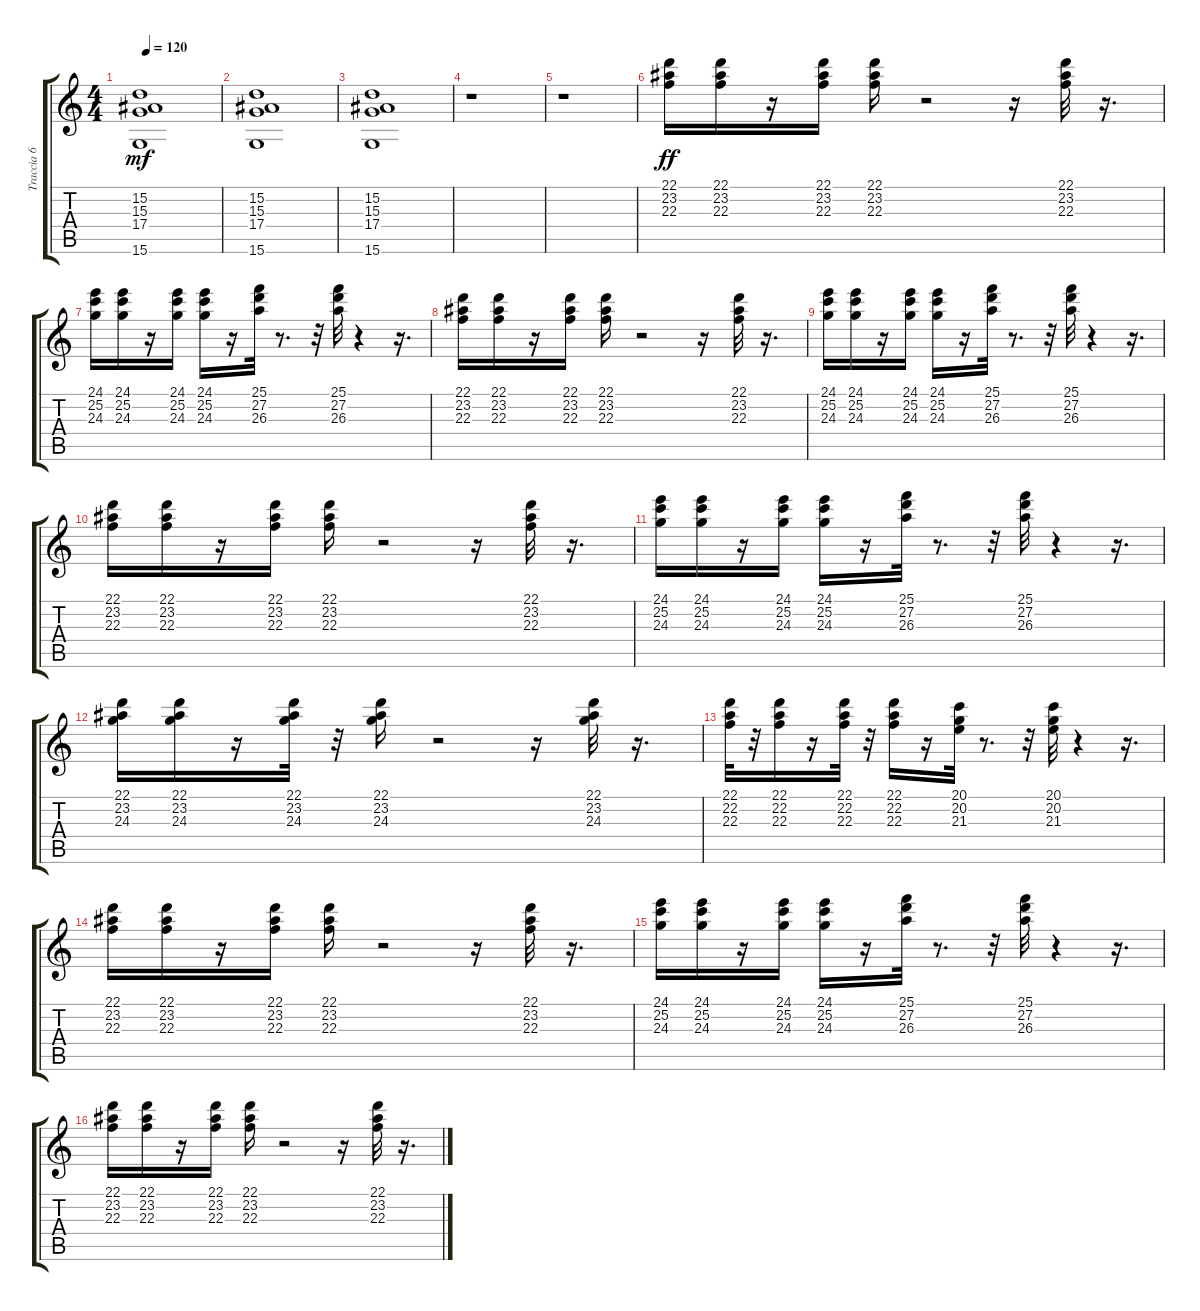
\track ("Traccia 6" "Traccia 6") {instrument drawbarorgan}
\staff {score tabs}
\tuning (E4 B3 G3 D3 A2 E2) {hide}
\ts (4 4)
\tempo 120
\clef g2
\ks c
(15.2 15.3 17.4 15.6).1{dy mf} |
(15.2 15.3 17.4 15.6).1 |
(15.2 15.3 17.4 15.6).1 |
r.1 |
r.1 |
(22.1 23.2 22.3).16{dy ff} (22.1 23.2 22.3).16 r.16 (22.1 23.2 22.3).16 (22.1 23.2 22.3).16 r.2 r.16 (22.1 23.2 22.3).32 r.16{d} |
(24.1 25.2 24.3).16 (24.1 25.2 24.3).16 r.16 (24.1 25.2 24.3).16 (24.1 25.2 24.3).16 r.16 (25.1 27.2 26.3).32 r.8{d} r.32 (25.1 27.2 26.3).32 r.4 r.16{d} |
(22.1 23.2 22.3).16 (22.1 23.2 22.3).16 r.16 (22.1 23.2 22.3).16 (22.1 23.2 22.3).16 r.2 r.16 (22.1 23.2 22.3).32 r.16{d} |
(24.1 25.2 24.3).16 (24.1 25.2 24.3).16 r.16 (24.1 25.2 24.3).16 (24.1 25.2 24.3).16 r.16 (25.1 27.2 26.3).32 r.8{d} r.32 (25.1 27.2 26.3).32 r.4 r.16{d} |
(22.1 23.2 22.3).16 (22.1 23.2 22.3).16 r.16 (22.1 23.2 22.3).16 (22.1 23.2 22.3).16 r.2 r.16 (22.1 23.2 22.3).32 r.16{d} |
(24.1 25.2 24.3).16 (24.1 25.2 24.3).16 r.16 (24.1 25.2 24.3).16 (24.1 25.2 24.3).16 r.16 (25.1 27.2 26.3).32 r.8{d} r.32 (25.1 27.2 26.3).32 r.4 r.16{d} |
(22.1 23.2 24.3).16 (22.1 23.2 24.3).16 r.16 (22.1 23.2 24.3).32 r.32 (22.1 23.2 24.3).16 r.2 r.16 (22.1 23.2 24.3).32 r.16{d} |
(22.1 22.2 22.3).32 r.32 (22.1 22.2 22.3).16 r.16 (22.1 22.2 22.3).32 r.32 (22.1 22.2 22.3).16 r.16 (20.1 20.2 21.3).32 r.8{d} r.32 (20.1 20.2 21.3).32 r.4 r.16{d} |
(22.1 23.2 22.3).16 (22.1 23.2 22.3).16 r.16 (22.1 23.2 22.3).16 (22.1 23.2 22.3).16 r.2 r.16 (22.1 23.2 22.3).32 r.16{d} |
(24.1 25.2 24.3).16 (24.1 25.2 24.3).16 r.16 (24.1 25.2 24.3).16 (24.1 25.2 24.3).16 r.16 (25.1 27.2 26.3).32 r.8{d} r.32 (25.1 27.2 26.3).32 r.4 r.16{d} |
(22.1 23.2 22.3).16 (22.1 23.2 22.3).16 r.16 (22.1 23.2 22.3).16 (22.1 23.2 22.3).16 r.2 r.16 (22.1 23.2 22.3).32 r.16{d}
